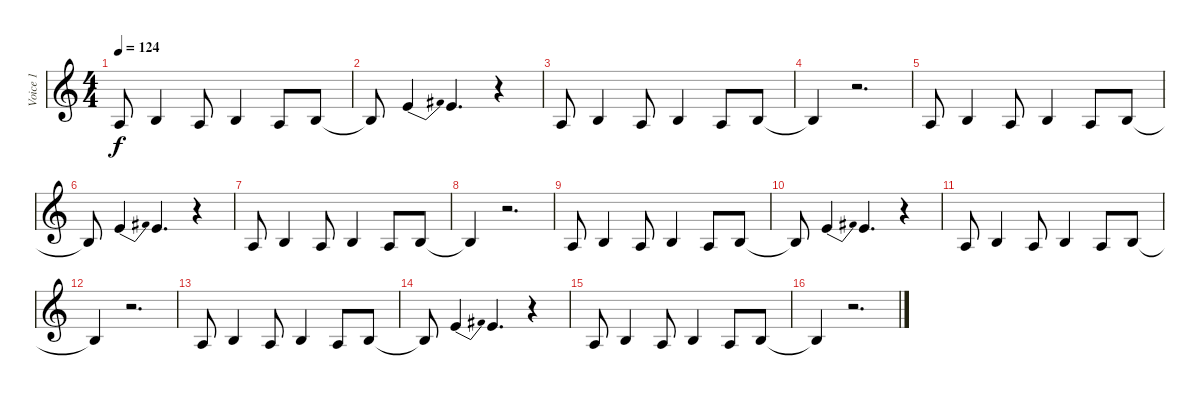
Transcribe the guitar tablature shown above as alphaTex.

\track ("Voice 1" "Voice 1") {instrument synthvoice}
\staff {score}
\tuning (Db4 Ab3 E3 B2 Gb2 B1) {hide}
\ts (4 4)
\tempo 124
\clef g2
\ks c
1.2.8{dy f} 3.2.4 1.2.8 3.2.4 1.2.8 3.2.8 |
3.2{t}.8 3.1{be (bend 0 0 60 4)}.4 3.1.4{d} r.4 |
1.2.8 3.2.4 1.2.8 3.2.4 1.2.8 3.2.8 |
3.2{t}.4 r.2{d} |
1.2.8 3.2.4 1.2.8 3.2.4 1.2.8 3.2.8 |
3.2{t}.8 3.1{be (bend 0 0 60 4)}.4 3.1.4{d} r.4 |
1.2.8 3.2.4 1.2.8 3.2.4 1.2.8 3.2.8 |
3.2{t}.4 r.2{d} |
1.2.8 3.2.4 1.2.8 3.2.4 1.2.8 3.2.8 |
3.2{t}.8 3.1{be (bend 0 0 60 4)}.4 3.1.4{d} r.4 |
1.2.8 3.2.4 1.2.8 3.2.4 1.2.8 3.2.8 |
3.2{t}.4 r.2{d} |
1.2.8 3.2.4 1.2.8 3.2.4 1.2.8 3.2.8 |
3.2{t}.8 3.1{be (bend 0 0 60 4)}.4 3.1.4{d} r.4 |
1.2.8 3.2.4 1.2.8 3.2.4 1.2.8 3.2.8 |
3.2{t}.4 r.2{d}
